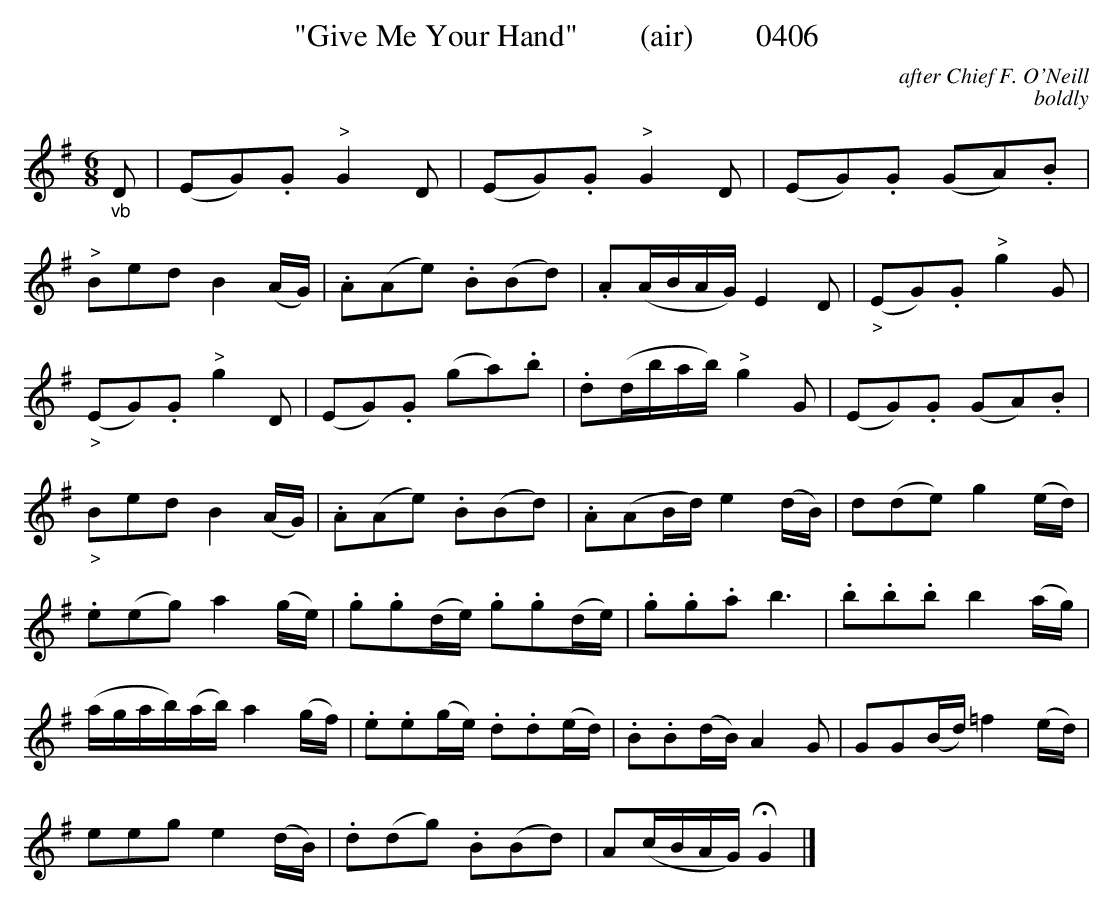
X:1
T:"Give Me Your Hand"        (air)        0406
C:after Chief F. O'Neill
C:boldly
M:6/8
L:1/8
K:G
"_vb"D|(EG).G"^>"G2D|(EG).G"^>"G2D|(EG).G (GA).B|
"^>"Bed B2(A/2G/2)|.A(Ae) .B(Bd)|.A(A/2B/2A/2G/2) E2D|"_>"(EG).G"^>"g2G|
"_>"(EG).G"^>"g2D|(EG).G (ga).b|.d(d/2b/2a/2b/2)"^>"g2G|(EG).G (GA).B|
"_>"Bed B2(A/2G/2)|.A(Ae) .B(Bd)|.A(AB/2d/2) e2(d/2B/2)|d(de) g2(e/2d/2)|
.e(eg) a2(g/2e/2)|.g.g(d/2e/2) .g.g(d/2e/2)|.g.g.a b3|.b.b.b b2(a/2g/2)|
(a/2g/2a/2b/2)(a/2b/2) a2(g/2f/2)|.e.e(g/2e/2) .d.d(e/2d/2)|.B.B(d/2B/2) A2G|GG(B/2d/2)=f2(e/2d/2)|
eeg e2(d/2B/2)|.d(dg) .B(Bd)|A(c/2B/2A/2G/2) HG2|]
